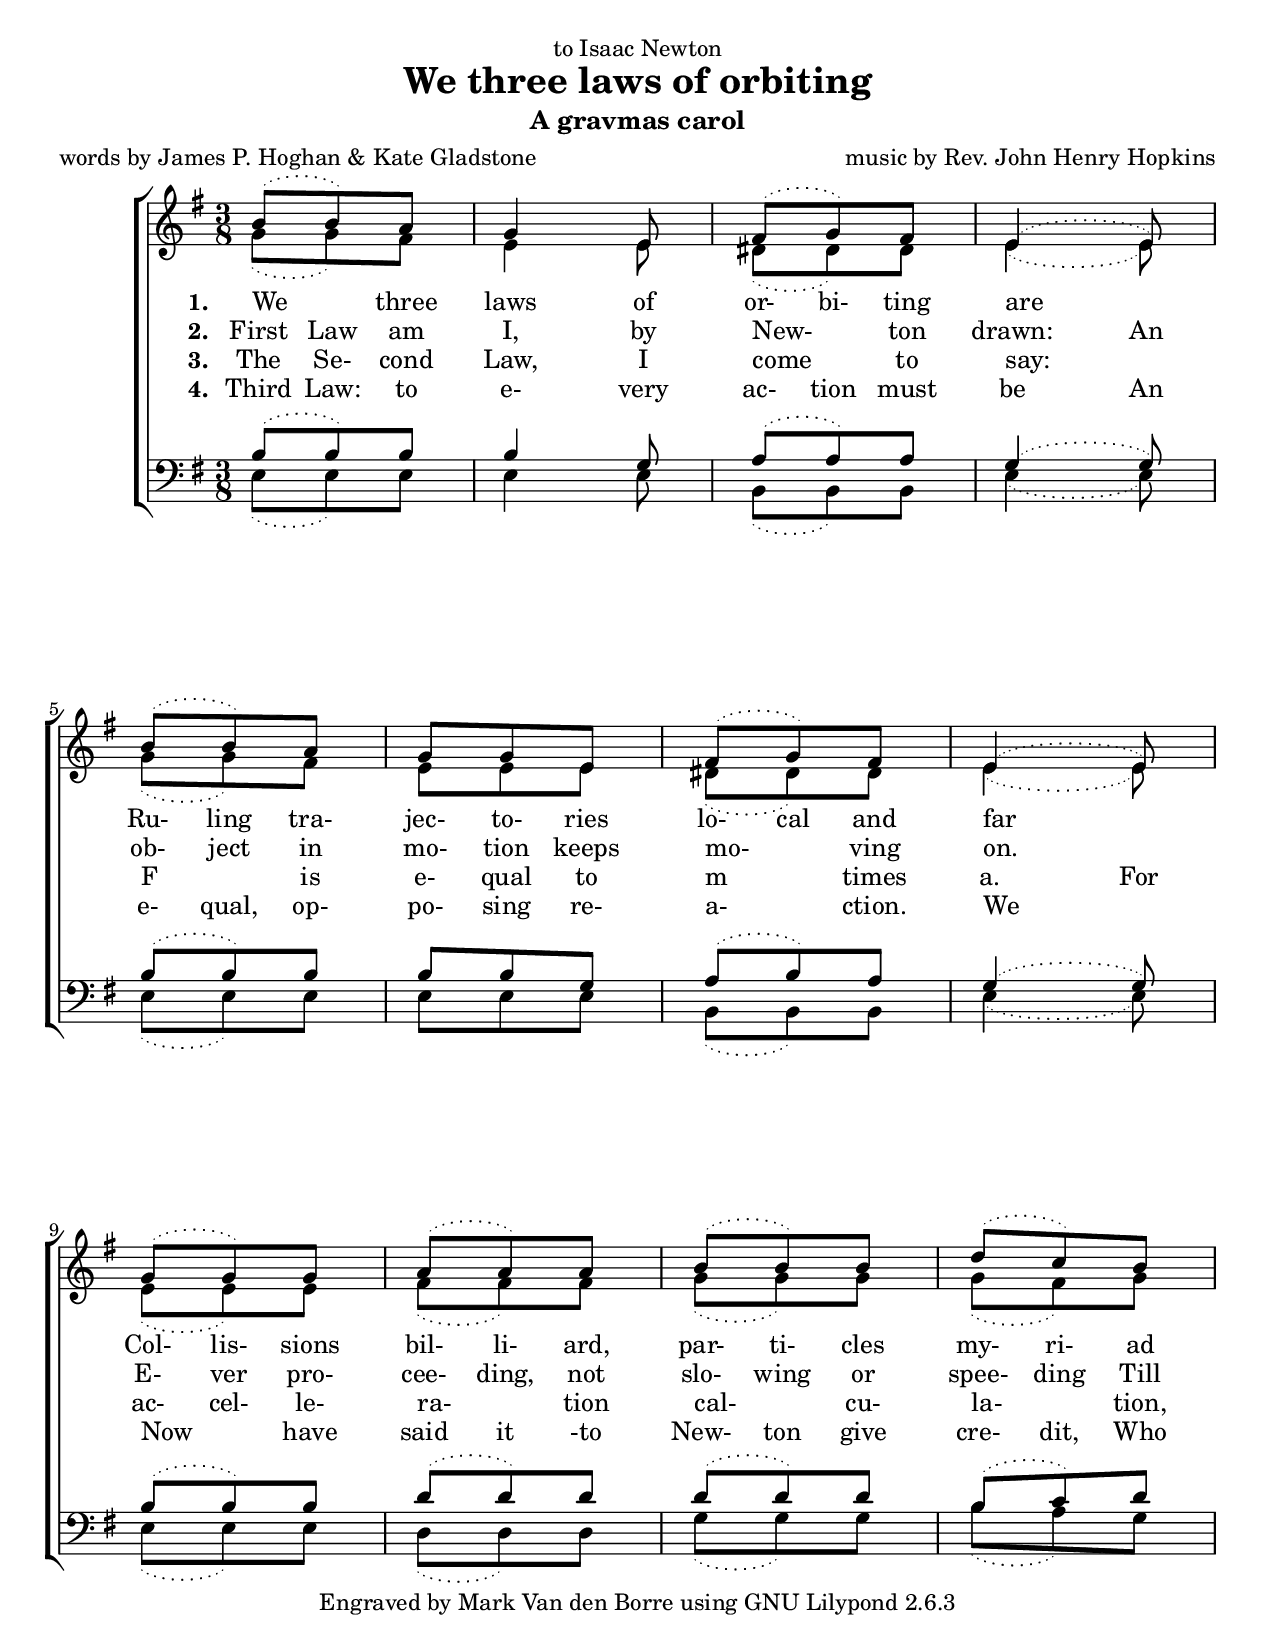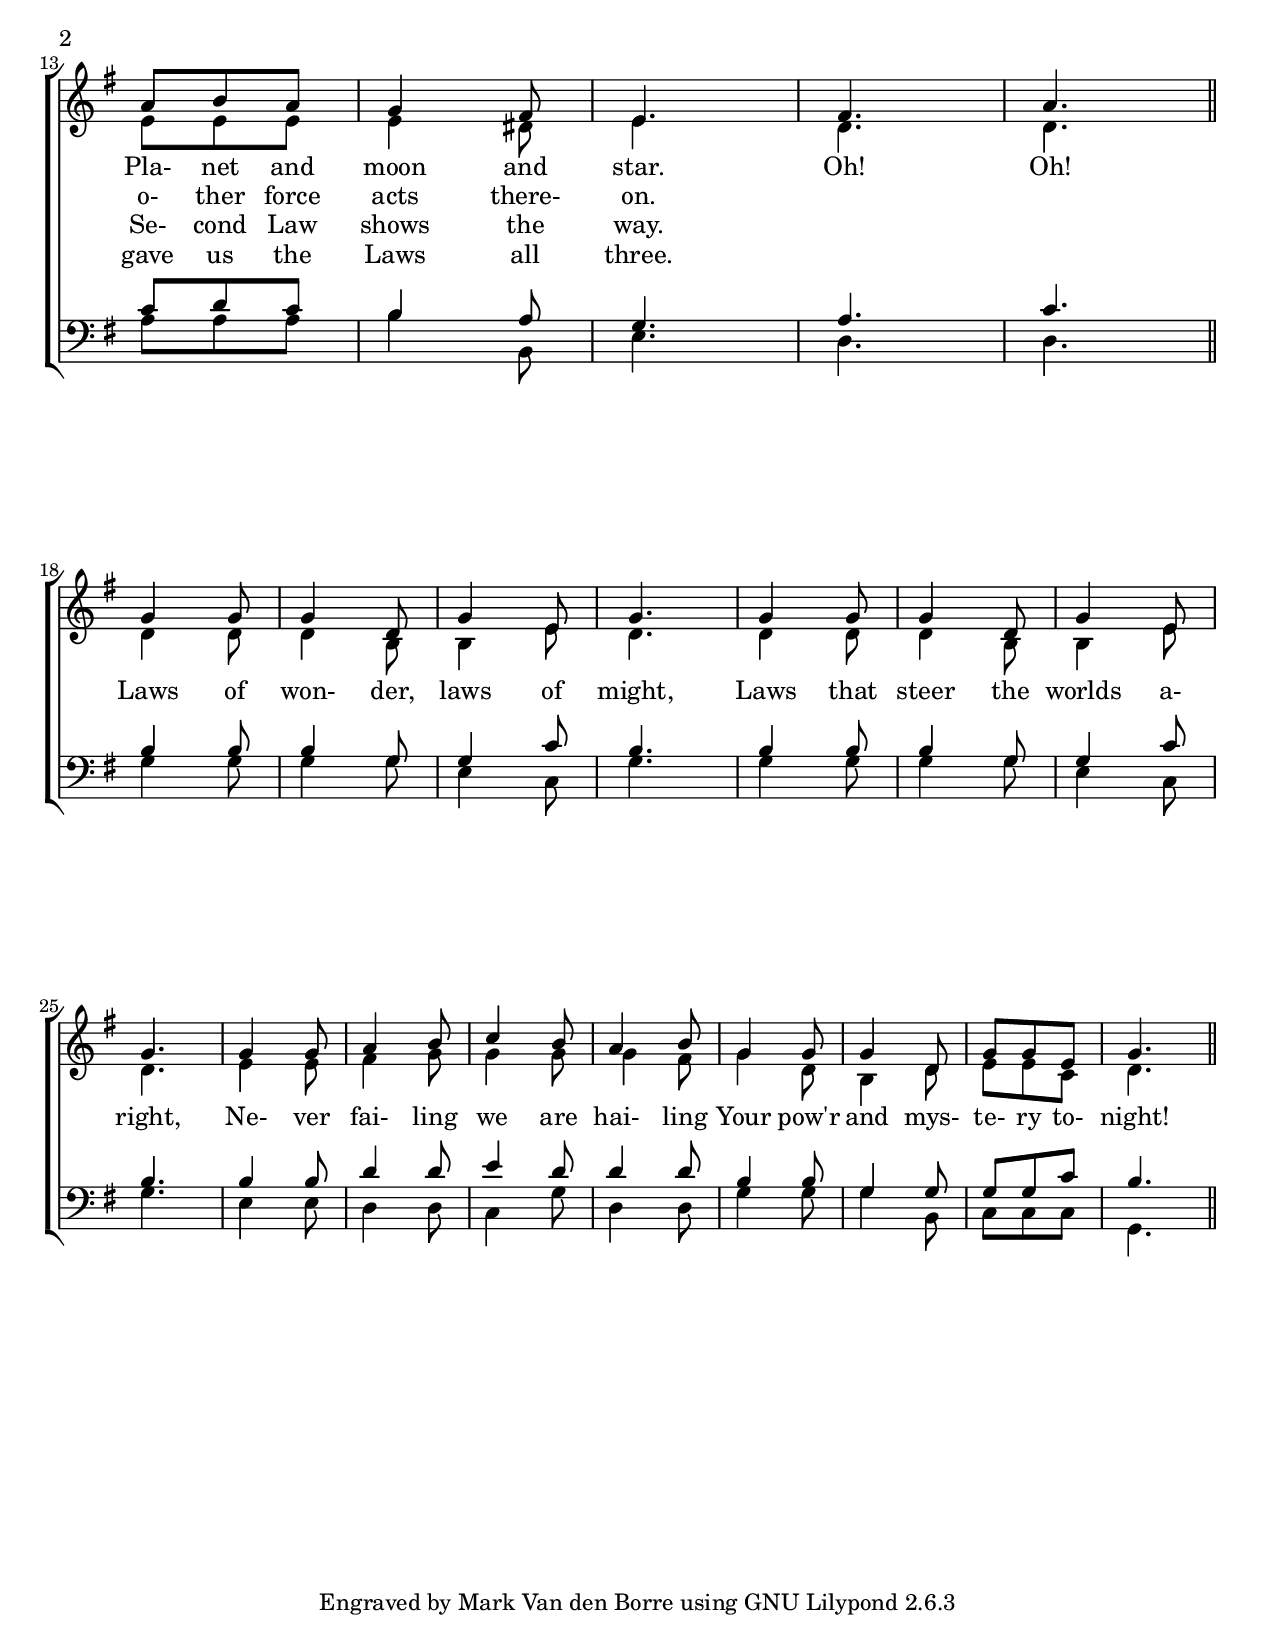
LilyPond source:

\version "2.6.3"
#(set-default-paper-size "letter")

\header {
   title = "We three laws of orbiting"
   subtitle = "A gravmas carol"
   poet = "words by James P. Hoghan & Kate Gladstone"
   composer = "music by Rev. John Henry Hopkins"
   dedication = "to Isaac Newton"
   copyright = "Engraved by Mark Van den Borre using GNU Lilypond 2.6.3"
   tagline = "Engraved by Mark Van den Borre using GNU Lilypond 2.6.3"
}

\paper{
   raggedlastbottom = ##t
}
global = {
   \key e \minor
   \time 3/8
}

sopStanza = \relative c'' {
   \slurDotted b8(  b) a| g4 e8| fis( g) fis| e4( e8)|\break
   b'8( b) a| g g e| fis( g) fis| e4( e8)|\break
   g( g) g| a( a) a| b( b) b| d( c) b|\break
   a b a| g4 fis8| e4.|
   fis4.| a4.|\bar"||"\break
}

sopChorus = \relative c'' {
   g4 g8| g4 d8| g4 e8| g4.|
   g4 g8| g4 d8| g4 e8| g4.|
   g4 g8| a4 b8| c4 b8| a4 b8|
   g4 g8| g4 d8| g8 g e| g4.\bar"||"
}

stanzaOne = \lyricmode {
   \set stanza = "1. "
   We three laws of \set ignoreMelismata = ##t
   or- bi- ting \unset ignoreMelismata
   are
   \set ignoreMelismata = ##t
   Ru- ling tra- jec- to- ries lo- cal and \unset ignoreMelismata far
   \set ignoreMelismata = ##t
   Col- lis- sions bil- li- ard, par- ti- cles my- ri- ad
   Pla- net and moon and star.   

   Oh! Oh!

   Laws of won- der, laws of might,
   Laws that steer the worlds a- right,
   Ne- ver fai- ling we are hai- ling
   Your pow'r and mys- te- ry to- night!
}

stanzaTwo = \lyricmode {
   \set stanza = "2. "
   \set ignoreMelismata = ##t
   First Law am I, by \unset ignoreMelismata New- ton 
   \set ignoreMelismata = ##t
   drawn: An
   ob- ject in mo- tion keeps 
   \unset ignoreMelismata 
   mo- ving on.
   \set ignoreMelismata = ##t
   E- ver pro- cee- ding, not slo- wing or 
   spee- ding Till
   o- ther force acts there- on.
}

stanzaThree = \lyricmode {
   \set stanza = "3. "
   \set ignoreMelismata = ##t
   The Se- cond Law,
   \unset ignoreMelismata I come to say:
   F is e- qual to m times 
   \set ignoreMelismata = ##t
   a. For
   ac- cel- le- 
   \unset ignoreMelismata
   ra- tion cal- cu- la- tion,
   Se- cond Law shows the way.
}

stanzaFour = \lyricmode {
   \set stanza = "4. "
   \set ignoreMelismata = ##t
   Third Law: to e- very ac- tion must be An
   e- qual, op- po- sing re- 
   \unset ignoreMelismata
   a- ction. We
   Now have 
   \set ignoreMelismata = ##t
   said it -to New- ton give cre- dit, Who
   gave us the Laws all three.
}

altoChorus = \relative c' {
   d4 d8| d4 b8| b4 e8| d4.|
   d4 d8| d4 b8| b4 e8| d4.|
   e4 e8| fis4 g8| g4 g8| g4 fis8|
   g4 d8| b4 d8| e e c| d4.|
}

altoStanza = \relative c'' {
   \slurDotted
   g8( g) fis| e4 e8| dis( dis) dis| e4( e8)|
   g( g) fis| e e e| dis( dis) dis| e4( e8)|
   e( e) e| fis( fis) fis| g( g) g| g( fis) g|
   e e e| e4 dis8| e4. |

   d4.| d4.|
}


tenorChorus = \relative c' {
   b4 b8| b4 g8| g4 c8| b4.|
   b4 b8| b4 g8| g4 c8| b4.|
   b4 b8| d4 d8| e4 d8| d4 d8|
   b4 b8| g4 g8| g g c| b4.|

}

tenorStanza = \relative c' {
   \slurDotted
   b8( b) b| b4 g8| a( a) a| g4( g8)|
   b( b) b| b b g8| a( b) a| g4( g8)|
   b( b) b| d( d) d| d( d) d|b( c) d|
   c d c| b4 a8| g4.|

   a4.| c4.|
}

bassChorus = \relative c {
   g'4 g8| g4 g8| e4 c8| g'4.|
   g4 g8| g4 g8| e4 c8| g'4.|
   e4 e8| d4 d8| c4 g'8| d4 d8|
   g4 g8| g4 b,8| c c c| g4.|
}

bassStanza = \relative c {
   \slurDotted
   e8( e) e| e4 e8| b( b) b| e4( e8)|
   e( e) e| e e e| b( b) b| e4( e8)|
   e( e) e| d( d) d8| g( g) g8| b( a) g|
   a a a| b4 b,8| e4.|

   d4.| d4.|
}

\score {
   
   \context ChoirStaff <<
      \context Staff = women <<
       \set Staff.midiInstrument = "recorder"
        \context Voice = sopranos { 
           \voiceOne \global << \sopStanza >> << \sopChorus >>
        }
        \context Voice = altos {
           \voiceTwo \global << \altoStanza >>  << \altoChorus >>
        }
      >>
        \context Lyrics = verseone
        \context Lyrics = versetwo 
        \context Lyrics = versethree 
        \context Lyrics = versefour 
      \context Staff = men <<
         \clef bass
         \set Staff.midiInstrument = "recorder"
         \context Voice =
           tenors { \voiceOne \global << \tenorStanza >> << \tenorChorus >> }
         \context Voice =
           basses { \voiceTwo \global << \bassStanza >> << \bassChorus >>}
      >>
	\context Lyrics = verseone \lyricsto sopranos \stanzaOne
	\context Lyrics = versetwo \lyricsto sopranos \stanzaTwo
	\context Lyrics = versethree \lyricsto sopranos \stanzaThree
	\context Lyrics = versefour \lyricsto sopranos \stanzaFour
   >>

   \layout {
      \context {
      }
   }
   \midi {
      \tempo 8=160
   }
}
